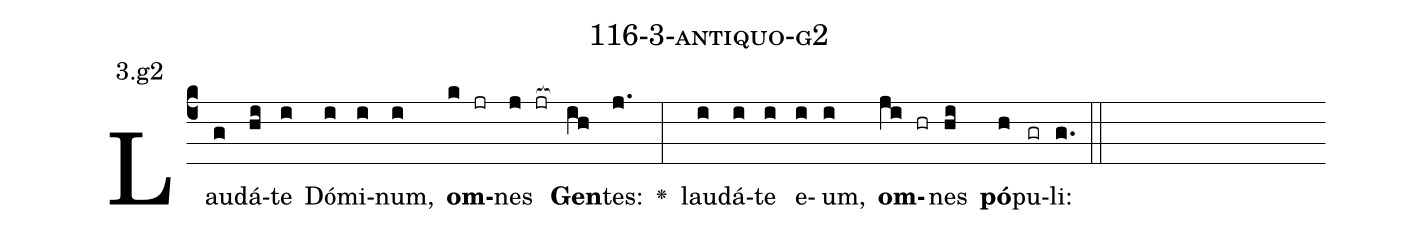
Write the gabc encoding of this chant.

name: 116-3-antiquo-g2;
annotation: 3.g2;
%%
(c4)Lau(g)dá(hi)te(i) Dó(i)mi(i)num,(i) <b>om</b>(k jr)nes(j jr[ocb:1{]) <b>Gen</b>(ih[ocb:0}])tes:(j.) <v>\greheightstar</v>(:) lau(i)dá(i)te(i) e(i)um,(i) <b>om</b>(ji hr)nes(hi) <b>pó</b>(h)pu(gr)li:(g.) (::)


%E(i) u(i) o(ji) u(hi) a(h) e.(g.) (::)
